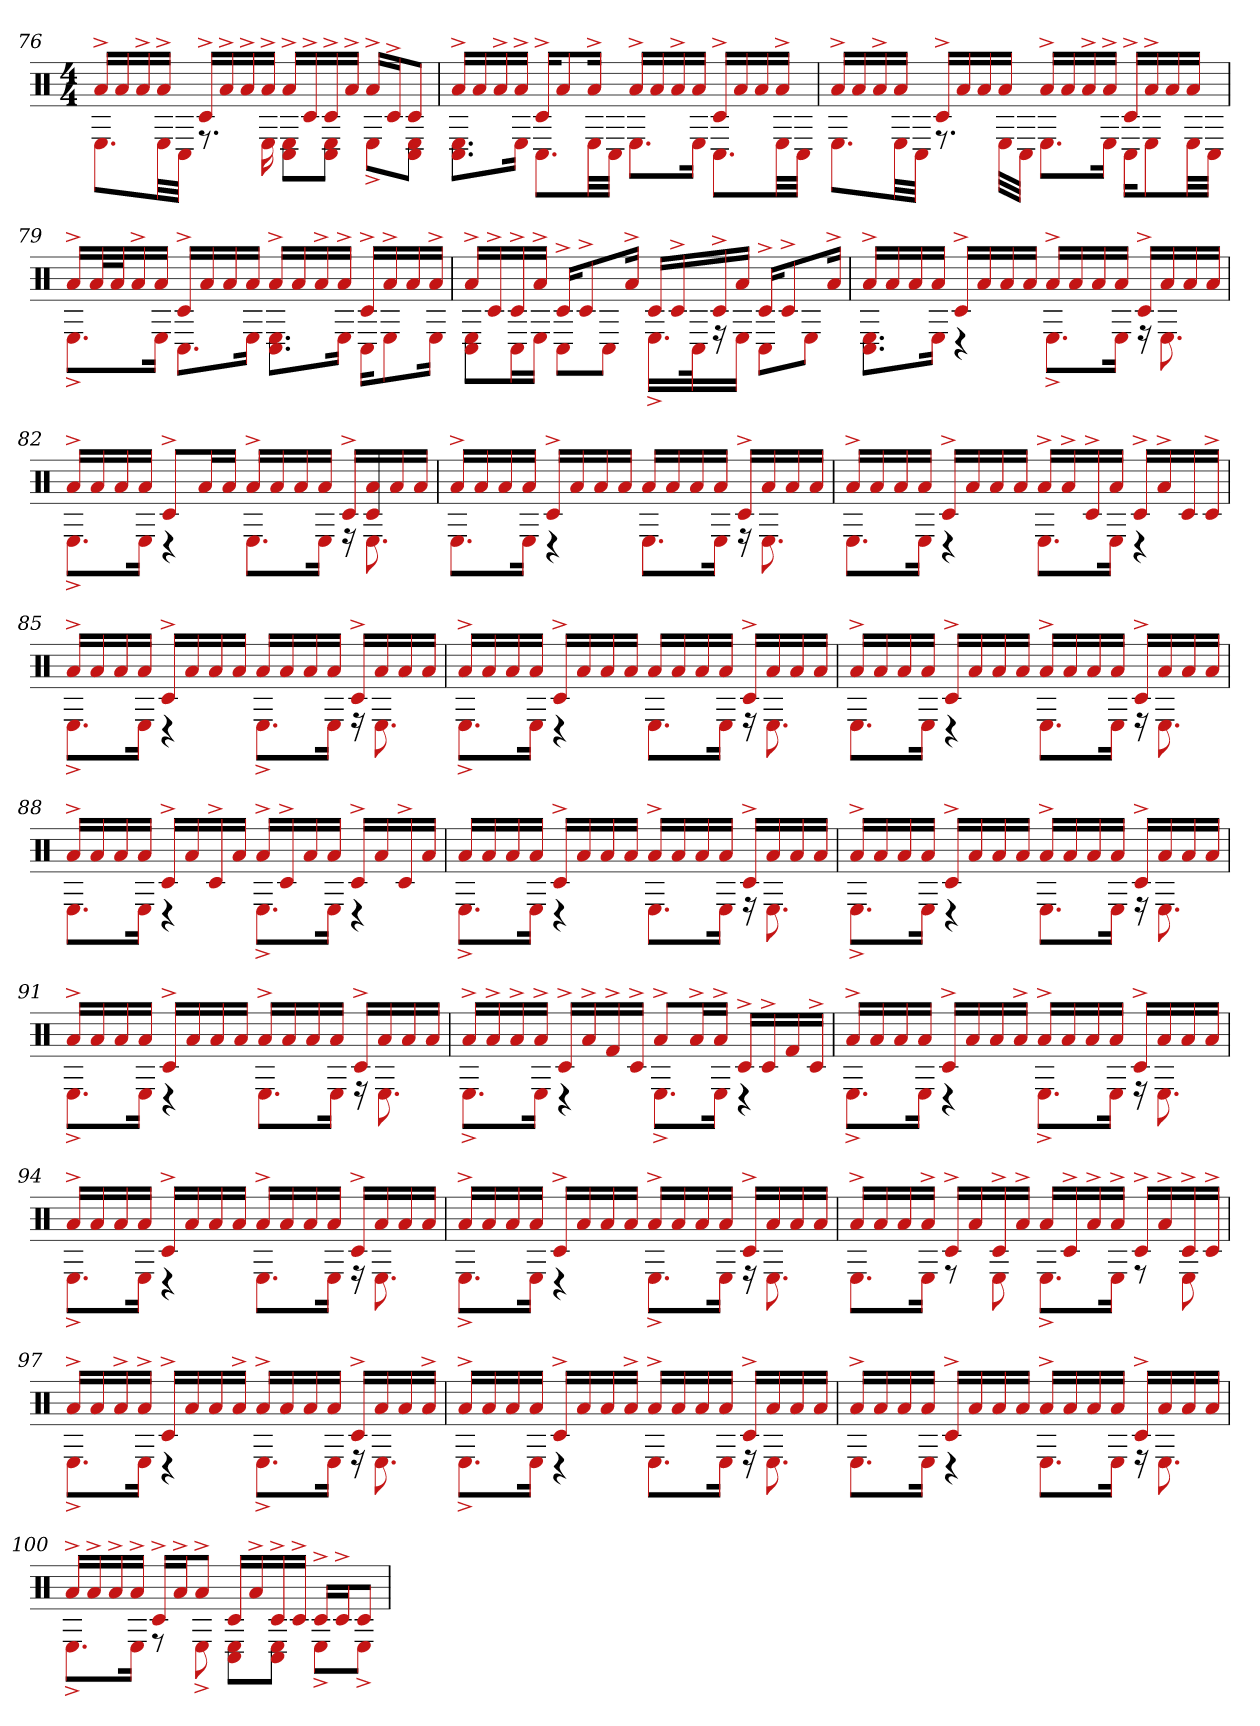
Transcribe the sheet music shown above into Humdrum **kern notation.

**kern
*part1
*staff1
*clefX
*k[]
*M4/4
=76
*^
16a^LL	8.EL
16a	.
16a^	.
16a^JJ	32ELL
.	32C#JJJ
16c#^LL	8.r
16a^	.
16a^	.
16a^JJ	16E
16a^LL	8E 8C#L
16c#^	.
16c#^	8C# 8EJ
16a^JJ	.
16a^LL	8E^L
16c#^J	.
8c#J	8E 8C#J
=77	=77
16a^LL	8.C# 8.EL
16a	.
16a^	.
16a^JJ	16EJk
16c#^KL	8.C#L
8a	.
16a^Jk	32ELL
.	32C#JJJ
16a^LL	8.EL
16a	.
16a^	.
16aJJ	16EJk
16c#^LL	8.C#L
16a	.
16a	.
16a^JJ	32ELL
.	32C#JJJ
=78	=78
16a^LL	8.EL
16a	.
16a^	.
16aJJ	32ELL
.	32C#JJJ
16c#^LL	8.r
16a	.
16a	.
16aJJ	32ELLL
.	32C#JJJ
16a^LL	8.EL
16a	.
16a^	.
16a^JJ	16EJk
16c#^LL	16C#KL
16a^	8E
16a	.
16aJJ	32ELL
.	32C#JJJ
=79	=79
16a^LL	8.E^L
32aL	.
32aJ	.
16a^	.
16aJJ	16EJk
16c#^LL	8.C#L
16a	.
16a	.
16aJJ	16EJk
16a^LL	8.C# 8.EL
16a	.
16a^	.
16a^JJ	16EJk
16c#^LL	16C#KL
16a^	8E
16a	.
16a^JJ	16EJk
=80	=80
16a^LL	8E 8C#L
16c#^	.
16c#^	16C#L
16a^JJ	16EJJ
16c#^KL	8C#L
8c#^	.
.	8C#J
16a^Jk	.
16c#LL	16.E^LL
16c#^	.
.	32C#k
16c#^	16r
16aJJ	16EJJ
16c#^KL	8C#L
8c#^	.
.	8EJ
16a^Jk	.
=81	=81
16a^LL	8.C# 8.EL
16a	.
16a	.
16aJJ	16EJk
16c#^LL	4r
16a	.
16a	.
16aJJ	.
16a^LL	8.E^L
16a	.
16a	.
16aJJ	16EJk
16c#^LL	16r
16a	8.E
16a	.
16aJJ	.
=82	=82
16a^LL	8.E^L
16a	.
16a	.
16aJJ	16EJk
8c#^L	4r
16aL	.
16aJJ	.
16a^LL	8.EL
16a	.
16a	.
16aJJ	16EJk
16c#^LL	16r
16a 16c#	8.E
16a	.
16aJJ	.
=83	=83
16a^LL	8.EL
16a	.
16a	.
16aJJ	16EJk
16c#^LL	4r
16a	.
16a	.
16aJJ	.
16aLL	8.EL
16a	.
16a	.
16aJJ	16EJk
16c#^LL	16r
16a	8.E
16a	.
16aJJ	.
=84	=84
16a^LL	8.EL
16a	.
16a	.
16aJJ	16EJk
16c#^LL	4r
16a	.
16a	.
16aJJ	.
16a^LL	8.EL
16a^	.
16c#^	.
16aJJ	16EJk
16c#^LL	4r
16a^	.
16c#	.
16c#^JJ	.
=85	=85
16a^LL	8.E^L
16a	.
16a	.
16aJJ	16EJk
16c#^LL	4r
16a	.
16a	.
16aJJ	.
16aLL	8.E^L
16a	.
16a	.
16aJJ	16EJk
16c#^LL	16r
16a	8.E
16a	.
16aJJ	.
=86	=86
16a^LL	8.E^L
16a	.
16a	.
16aJJ	16EJk
16c#^LL	4r
16a	.
16a	.
16aJJ	.
16aLL	8.EL
16a	.
16a	.
16aJJ	16EJk
16c#^LL	16r
16a	8.E
16a	.
16aJJ	.
=87	=87
16a^LL	8.EL
16a	.
16a	.
16aJJ	16EJk
16c#^LL	4r
16a	.
16a	.
16aJJ	.
16a^LL	8.EL
16a	.
16a	.
16aJJ	16EJk
16c#^LL	16r
16a	8.E
16a	.
16aJJ	.
=88	=88
16a^LL	8.EL
16a	.
16a	.
16aJJ	16EJk
16c#^LL	4r
16a	.
16c#^	.
16aJJ	.
16a^LL	8.E^L
16c#^	.
16a	.
16aJJ	16EJk
16c#^LL	4r
16a	.
16c#^	.
16aJJ	.
=89	=89
16aLL	8.E^L
16a	.
16a	.
16aJJ	16EJk
16c#^LL	4r
16a	.
16a	.
16aJJ	.
16a^LL	8.EL
16a	.
16a	.
16aJJ	16EJk
16c#^LL	16r
16a	8.E
16a	.
16aJJ	.
=90	=90
16a^LL	8.E^L
16a	.
16a	.
16aJJ	16EJk
16c#^LL	4r
16a	.
16a	.
16aJJ	.
16a^LL	8.EL
16a	.
16a	.
16aJJ	16EJk
16c#^LL	16r
16a	8.E
16a	.
16aJJ	.
=91	=91
16a^LL	8.E^L
16a	.
16a	.
16aJJ	16EJk
16c#^LL	4r
16a	.
16a	.
16aJJ	.
16a^LL	8.EL
16a	.
16a	.
16aJJ	16EJk
16c#^LL	16r
16a	8.E
16a	.
16aJJ	.
=92	=92
16a^LL	8.E^L
16a^	.
16a^	.
16a^JJ	16EJk
16c#^LL	4r
16a^	.
16f#^	.
16c#^JJ	.
8a^L	8.E^L
16a^L	.
16a^JJ	16EJk
16c#^LL	4r
16c#^	.
16f#	.
16c#^JJ	.
=93	=93
16a^LL	8.E^L
16a	.
16a	.
16aJJ	16EJk
16c#^LL	4r
16a	.
16a	.
16a^JJ	.
16a^LL	8.E^L
16a	.
16a	.
16aJJ	16EJk
16c#^LL	16r
16a	8.E
16a	.
16aJJ	.
=94	=94
16a^LL	8.E^L
16a	.
16a	.
16aJJ	16EJk
16c#^LL	4r
16a	.
16a	.
16aJJ	.
16a^LL	8.EL
16a	.
16a	.
16aJJ	16EJk
16c#^LL	16r
16a	8.E
16a	.
16aJJ	.
=95	=95
16a^LL	8.E^L
16a	.
16a	.
16aJJ	16EJk
16c#^LL	4r
16a	.
16a	.
16aJJ	.
16a^LL	8.E^L
16a	.
16a	.
16aJJ	16EJk
16c#^LL	16r
16a	8.E
16a	.
16aJJ	.
=96	=96
16a^LL	8.EL
16a	.
16a	.
16a^JJ	16EJk
16c#^LL	8r
16a	.
16c#^	8E
16a^JJ	.
16aLL	8.E^L
16c#^	.
16a^	.
16a^JJ	16EJk
16c#^LL	8r
16a^	.
16c#^	8E
16c#^JJ	.
=97	=97
16a^LL	8.E^L
16a	.
16a^	.
16a^JJ	16EJk
16c#^LL	4r
16a	.
16a	.
16a^JJ	.
16a^LL	8.E^L
16a	.
16a	.
16aJJ	16EJk
16c#^LL	16r
16a	8.E
16a	.
16a^JJ	.
=98	=98
16a^LL	8.E^L
16a	.
16a	.
16aJJ	16EJk
16c#^LL	4r
16a	.
16a	.
16a^JJ	.
16a^LL	8.EL
16a	.
16a	.
16aJJ	16EJk
16c#^LL	16r
16a	8.E
16a	.
16aJJ	.
=99	=99
16a^LL	8.EL
16a	.
16a	.
16aJJ	16EJk
16c#^LL	4r
16a	.
16a	.
16aJJ	.
16a^LL	8.EL
16a	.
16a	.
16aJJ	16EJk
16c#^LL	16r
16a	8.E
16a	.
16aJJ	.
=100	=100
16a^LL	8.E^L
16a^	.
16a^	.
16a^JJ	16EJk
16c#^LL	8r
16a^J	.
8a^J	8E^
16c#LL	8E 8C#L
16a^	.
16c#^	8E 8C#J
16c#^JJ	.
16c#^LL	8E^L
16c#^J	.
8c#J	8E^J
*v	*v
=
*-
